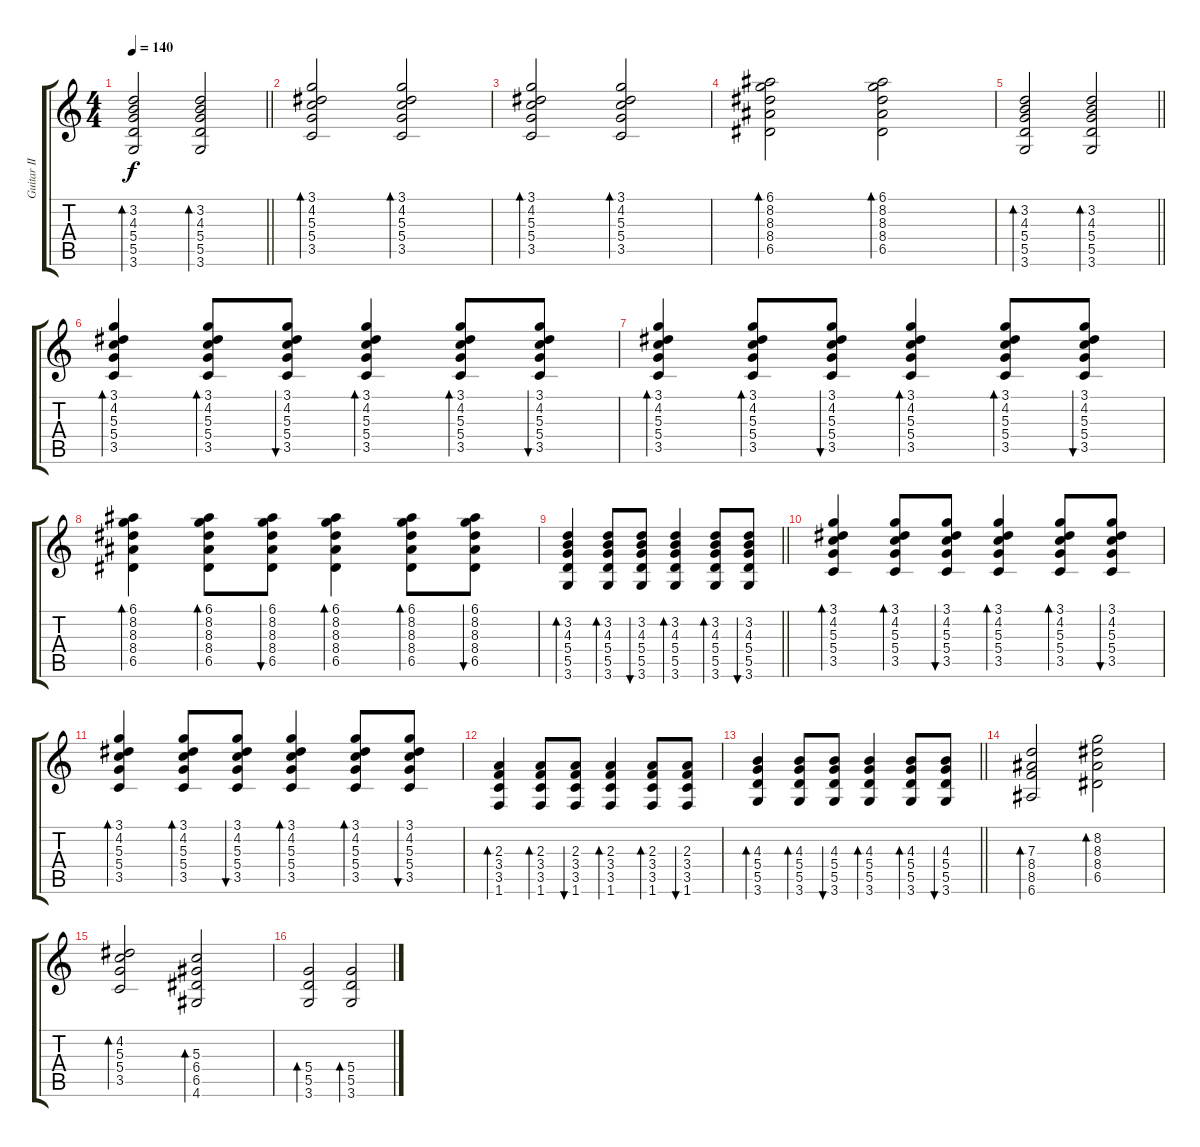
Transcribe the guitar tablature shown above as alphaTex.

\track ("Guitar II" "Guitar II") {instrument distortionguitar}
\staff {score tabs}
\tuning (E4 B3 G3 D3 A2 E2) {hide}
\ts (4 4)
\tempo 140
\clef g2
\barLineRight lightlight
\ks c
(3.2 4.3 5.4 5.5 3.6).2{bd 60 dy f} (3.2 4.3 5.4 5.5 3.6).2{bd 60} |
(3.1 4.2 5.3 5.4 3.5).2{bd 60} (3.1 4.2 5.3 5.4 3.5).2{bd 60} |
(3.1 4.2 5.3 5.4 3.5).2{bd 60} (3.1 4.2 5.3 5.4 3.5).2{bd 60} |
(6.1 8.2 8.3 8.4 6.5).2{bd 60} (6.1 8.2 8.3 8.4 6.5).2{bd 60} |
\barLineRight lightlight
(3.2 4.3 5.4 5.5 3.6).2{bd 60} (3.2 4.3 5.4 5.5 3.6).2{bd 60} |
\section ("" "")
(3.1 4.2 5.3 5.4 3.5).4{bd 60} (3.1 4.2 5.3 5.4 3.5).8{bd 60} (3.1 4.2 5.3 5.4 3.5).8{bu 60} (3.1 4.2 5.3 5.4 3.5).4{bd 60} (3.1 4.2 5.3 5.4 3.5).8{bd 60} (3.1 4.2 5.3 5.4 3.5).8{bu 60} |
(3.1 4.2 5.3 5.4 3.5).4{bd 60} (3.1 4.2 5.3 5.4 3.5).8{bd 60} (3.1 4.2 5.3 5.4 3.5).8{bu 60} (3.1 4.2 5.3 5.4 3.5).4{bd 60} (3.1 4.2 5.3 5.4 3.5).8{bd 60} (3.1 4.2 5.3 5.4 3.5).8{bu 60} |
(6.1 8.2 8.3 8.4 6.5).4{bd 60} (6.1 8.2 8.3 8.4 6.5).8{bd 60} (6.1 8.2 8.3 8.4 6.5).8{bu 60} (6.1 8.2 8.3 8.4 6.5).4{bd 60} (6.1 8.2 8.3 8.4 6.5).8{bd 60} (6.1 8.2 8.3 8.4 6.5).8{bu 60} |
\barLineRight lightlight
(3.2 4.3 5.4 5.5 3.6).4{bd 60} (3.2 4.3 5.4 5.5 3.6).8{bd 60} (3.2 4.3 5.4 5.5 3.6).8{bu 60} (3.2 4.3 5.4 5.5 3.6).4{bd 60} (3.2 4.3 5.4 5.5 3.6).8{bd 60} (3.2 4.3 5.4 5.5 3.6).8{bu 60} |
(3.1 4.2 5.3 5.4 3.5).4{bd 60} (3.1 4.2 5.3 5.4 3.5).8{bd 60} (3.1 4.2 5.3 5.4 3.5).8{bu 60} (3.1 4.2 5.3 5.4 3.5).4{bd 60} (3.1 4.2 5.3 5.4 3.5).8{bd 60} (3.1 4.2 5.3 5.4 3.5).8{bu 60} |
(3.1 4.2 5.3 5.4 3.5).4{bd 60} (3.1 4.2 5.3 5.4 3.5).8{bd 60} (3.1 4.2 5.3 5.4 3.5).8{bu 60} (3.1 4.2 5.3 5.4 3.5).4{bd 60} (3.1 4.2 5.3 5.4 3.5).8{bd 60} (3.1 4.2 5.3 5.4 3.5).8{bu 60} |
(2.3 3.4 3.5 1.6).4{bd 60} (2.3 3.4 3.5 1.6).8{bd 60} (2.3 3.4 3.5 1.6).8{bu 60} (2.3 3.4 3.5 1.6).4{bd 60} (2.3 3.4 3.5 1.6).8{bd 60} (2.3 3.4 3.5 1.6).8{bu 60} |
\barLineRight lightlight
(4.3 5.4 5.5 3.6).4{bd 60} (4.3 5.4 5.5 3.6).8{bd 60} (4.3 5.4 5.5 3.6).8{bu 60} (4.3 5.4 5.5 3.6).4{bd 60} (4.3 5.4 5.5 3.6).8{bd 60} (4.3 5.4 5.5 3.6).8{bu 60} |
\section ("" "")
(7.3 8.4 8.5 6.6).2{bd 60 volume 8} (8.2 8.3 8.4 6.5).2{bd 60} |
(4.2 5.3 5.4 3.5).2{bd 60} (5.3 6.4 6.5 4.6).2{bd 60} |
(5.4 5.5 3.6).2{bd 60} (5.4 5.5 3.6).2{bd 60}
